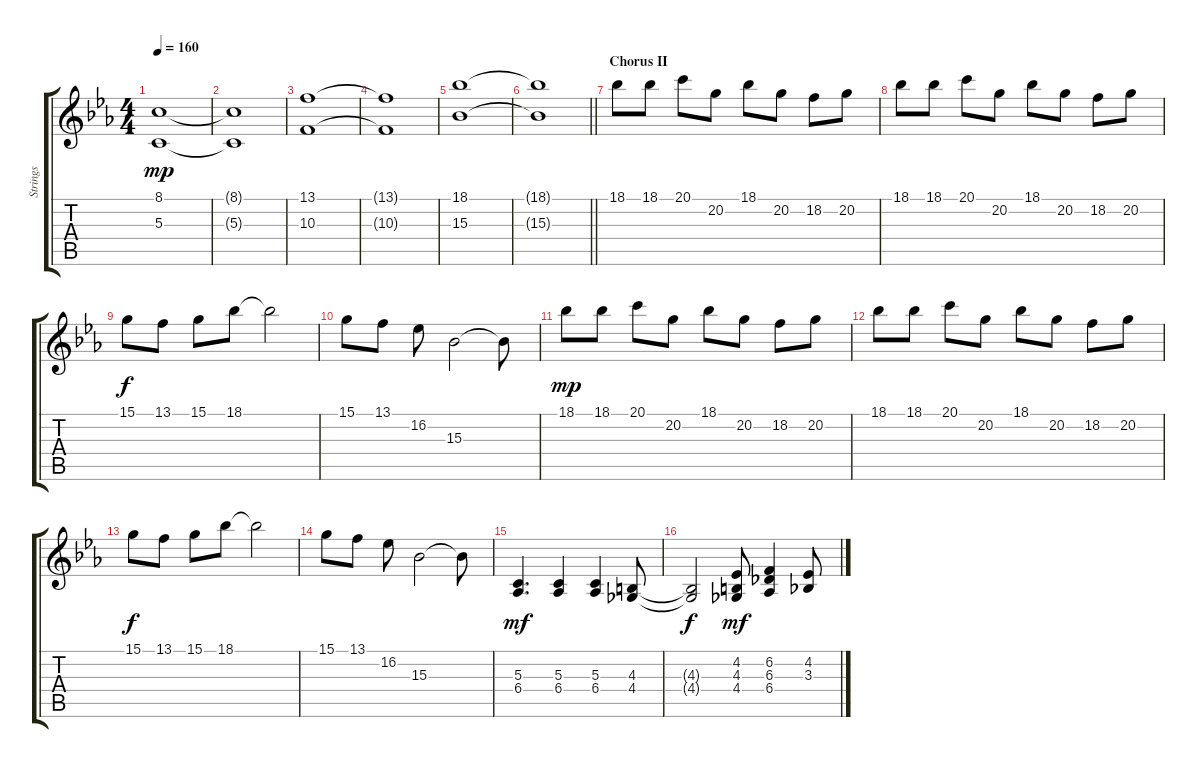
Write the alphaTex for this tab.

\track ("Strings" "Strings") {instrument synthstrings1}
\staff {score tabs}
\tuning (E4 B3 G3 D3 A2 E2) {hide}
\ts (4 4)
\tempo 160
\clef g2
\ks eb
(8.1 5.3).1{dy mp} |
(8.1{t} 5.3{t}).1 |
(13.1 10.3).1 |
(13.1{t} 10.3{t}).1 |
(18.1 15.3).1 |
\barLineRight lightlight
(18.1{t} 15.3{t}).1 |
\section ("" "Chorus II")
18.1.8 18.1.8 20.1.8 20.2.8 18.1.8 20.2.8 18.2.8 20.2.8 |
18.1.8 18.1.8 20.1.8 20.2.8 18.1.8 20.2.8 18.2.8 20.2.8 |
15.1.8{dy f} 13.1.8 15.1.8 18.1.8 18.1{t}.2 |
15.1.8 13.1.8 16.2.8 15.3.2 15.3{t}.8 |
18.1.8{dy mp} 18.1.8 20.1.8 20.2.8 18.1.8 20.2.8 18.2.8 20.2.8 |
18.1.8 18.1.8 20.1.8 20.2.8 18.1.8 20.2.8 18.2.8 20.2.8 |
15.1.8{dy f} 13.1.8 15.1.8 18.1.8 18.1{t}.2 |
15.1.8 13.1.8 16.2.8 15.3.2 15.3{t}.8 |
(5.3 6.4).4{d dy mf} (5.3 6.4).4 (5.3 6.4).4 (4.3 4.4).8 |
(4.3{t} 4.4{t}).2{dy f} (4.2 4.3 4.4).8{dy mf} (6.2 6.3 6.4).4 (4.2 3.3).8
